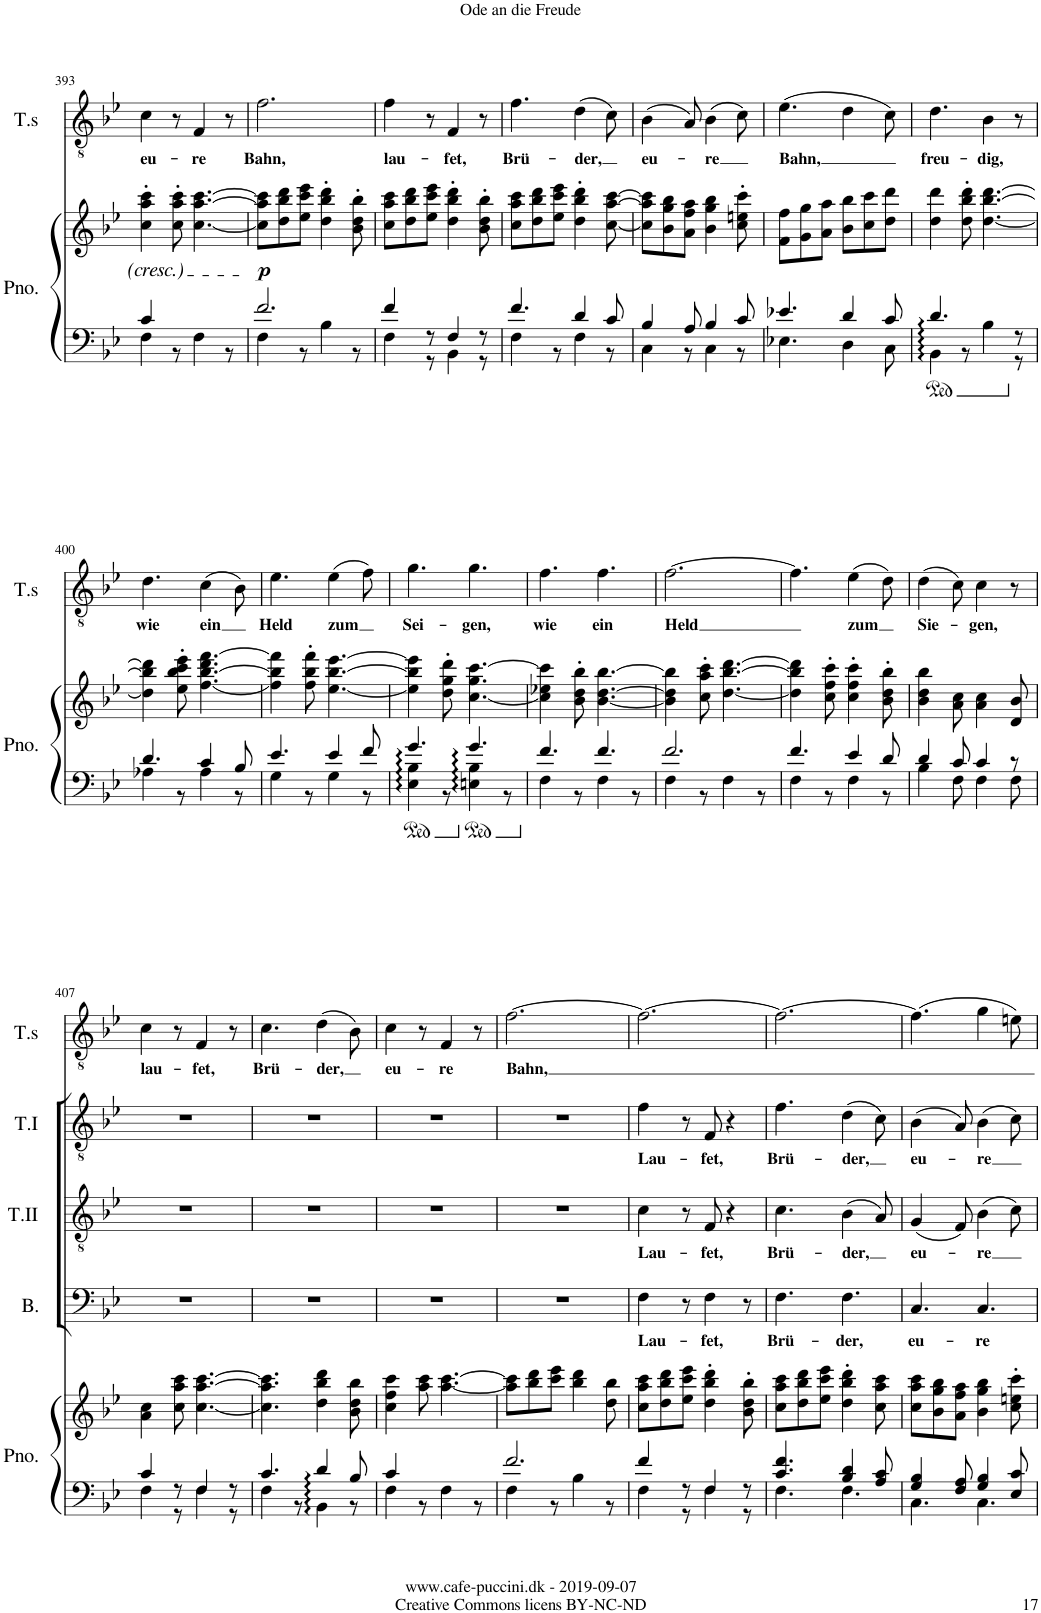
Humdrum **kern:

**kern	**kern	**dynam	**kern	**text	**kern	**text	**kern	**text	**kern	**text
*part5	*part5	*part5	*part4	*part4	*part3	*part3	*part2	*part2	*part1	*part1
*staff6	*staff5	*staff5/6	*staff4	*staff4	*staff3	*staff3	*staff2	*staff2	*staff1	*staff1
*I"Piano	*	*	*I"Bass	*	*I"Tenor II	*	*I"Tenor I	*	*I"Tenor solo	*
*I'Pno.	*	*	*I'B.	*	*I'T.II	*	*I'T.I	*	*I'T.s	*
!!LO:PB:g=z
*clefF4	*clefG2	*	*clefF4	*	*clefGv2	*	*clefGv2	*	*clefGv2	*
*k[b-e-]	*k[b-e-]	*	*k[b-e-]	*	*k[b-e-]	*	*k[b-e-]	*	*k[b-e-]	*
*M6/8	*M6/8	*	*M6/8	*	*M6/8	*	*M6/8	*	*M6/8	*
=393	=393	=393	=393	=393	=393	=393	=393	=393	=393	=393
*^	*	*	*	*	*	*	*	*	*	*
!	!	!	!	!	!	!	!	!	!	!	!LO:LY:b
4c/	4F\	4cc\' 4aa\' 4ccc\'	.	2.r	.	2.r	.	2.r	.	4c\	eu-
2ryy	8r	8cc\' 8aa\' 8ccc\'	.	.	.	.	.	.	.	8r	.
!	!	!	!	!	!	!	!	!	!	!	!LO:LY:b
.	4F\	[4.cc\ [4.aa\ [4.ccc\	.	.	.	.	.	.	.	4F/	-re
.	8r	.	.	.	.	.	.	.	.	8r	.
=394	=394	=394	=394	=394	=394	=394	=394	=394	=394	=394	=394
!	!	!	!LO:DY:b	!	!	!	!	!	!	!	!LO:LY:b
2.f/	4F\	8cc\] 8aa\] 8ccc\]L	p	2.r	.	2.r	.	2.r	.	2.f\	Bahn,
.	.	8dd\ 8bb-\ 8ddd\	.	.	.	.	.	.	.	.	.
.	8r	8ee-\ 8ccc\ 8eee-\J	.	.	.	.	.	.	.	.	.
.	4B-\	4dd\' 4bb-\' 4ddd\'	.	.	.	.	.	.	.	.	.
.	8r	8b-\' 8dd\' 8bb-\'	.	.	.	.	.	.	.	.	.
=395	=395	=395	=395	=395	=395	=395	=395	=395	=395	=395	=395
!	!	!	!	!	!	!	!	!	!	!	!LO:LY:b
4f/	4F\	8cc\ 8aa\ 8ccc\L	.	2.r	.	2.r	.	2.r	.	4f\	lau-
.	.	8dd\ 8bb-\ 8ddd\	.	.	.	.	.	.	.	.	.
8r	8r	8ee-\ 8ccc\ 8eee-\J	.	.	.	.	.	.	.	8r	.
!	!	!	!	!	!	!	!	!	!	!	!LO:LY:b
4F/	4BB-\	4dd\' 4bb-\' 4ddd\'	.	.	.	.	.	.	.	4F/	-fet,
8r	8r	8b-\' 8dd\' 8bb-\'	.	.	.	.	.	.	.	8r	.
=396	=396	=396	=396	=396	=396	=396	=396	=396	=396	=396	=396
!	!	!	!	!	!	!	!	!	!	!	!LO:LY:b
4.f/	4F\	8cc\ 8aa\ 8ccc\L	.	2.r	.	2.r	.	2.r	.	4.f\	Brü-
.	.	8dd\ 8bb-\ 8ddd\	.	.	.	.	.	.	.	.	.
.	8r	8ee-\ 8ccc\ 8eee-\J	.	.	.	.	.	.	.	.	.
!	!	!	!	!	!	!	!	!	!	!	!LO:LY:b
4d/	4F\	4dd\' 4bb-\' 4ddd\'	.	.	.	.	.	.	.	(4d\	-der,
8c/	8r	[8cc\ [8aa\ [8ccc\	.	.	.	.	.	.	.	8c\)	.
=397	=397	=397	=397	=397	=397	=397	=397	=397	=397	=397	=397
!	!	!	!	!	!	!	!	!	!	!	!LO:LY:b
4B-/	4C\	8cc\] 8aa\] 8ccc\]L	.	2.r	.	2.r	.	2.r	.	(4B-\	eu-
.	.	8b-\ 8gg\ 8bb-\	.	.	.	.	.	.	.	.	.
8A/	8r	8a\ 8ff\ 8aa\J	.	.	.	.	.	.	.	8A/)	.
!	!	!	!	!	!	!	!	!	!	!	!LO:LY:b
4B-/	4C\	4b-\ 4gg\ 4bb-\	.	.	.	.	.	.	.	(4B-\	-re
8c/	8r	8cc\' 8een\' 8ccc\'	.	.	.	.	.	.	.	8c\)	.
=398	=398	=398	=398	=398	=398	=398	=398	=398	=398	=398	=398
!	!	!	!	!	!	!	!	!	!	!	!LO:LY:b
4.e-X/	4.E-X\	8f\ 8ff\L	.	2.r	.	2.r	.	2.r	.	(4.e-\	Bahn,
.	.	8g\ 8gg\	.	.	.	.	.	.	.	.	.
.	.	8a\ 8aa\J	.	.	.	.	.	.	.	.	.
4d/	4D\	8b-\ 8bb-\L	.	.	.	.	.	.	.	4d\	.
.	.	8cc\ 8ccc\	.	.	.	.	.	.	.	.	.
8c/	8C\	8dd\ 8ddd\J	.	.	.	.	.	.	.	8c\)	.
=399	=399	=399	=399	=399	=399	=399	=399	=399	=399	=399	=399
!	!	!	!	!	!	!	!	!	!	!	!LO:LY:b
4.d/	4BB-\	4dd\ 4ddd\	.	2.r	.	2.r	.	2.r	.	4.d\	freu-
.	8r	8dd\' 8bb-\' 8ddd\'	.	.	.	.	.	.	.	.	.
!	!	!	!	!	!	!	!	!	!	!	!LO:LY:b
4B-\	4ryy	[4.dd\ [4.bb-\ [4.ddd\	.	.	.	.	.	.	.	4B-\	-dig,
8r	8r	.	.	.	.	.	.	.	.	8r	.
!!LO:LB:g=z
=400	=400	=400	=400	=400	=400	=400	=400	=400	=400	=400	=400
!	!	!	!	!	!	!	!	!	!	!	!LO:LY:b
4.d/	4A-X\	4dd\] 4bb-\] 4ddd\]	.	2.r	.	2.r	.	2.r	.	4.d\	wie
.	8r	8ee-\' 8bb-\' 8ccc\' 8eee-\'	.	.	.	.	.	.	.	.	.
!	!	!	!	!	!	!	!	!	!	!	!LO:LY:b
4c/	4A-\	[4.ff\ [4.bb-\ 4.ddd\ [4.fff\	.	.	.	.	.	.	.	(4c\	ein
8B-/	8r	.	.	.	.	.	.	.	.	8B-\)	.
=401	=401	=401	=401	=401	=401	=401	=401	=401	=401	=401	=401
!	!	!	!	!	!	!	!	!	!	!	!LO:LY:b
4.e-/	4G\	4ff\] 4bb-\] 4fff\]	.	2.r	.	2.r	.	2.r	.	4.e-\	Held
.	8r	8ff\' 8bb-\' 8fff\'	.	.	.	.	.	.	.	.	.
!	!	!	!	!	!	!	!	!	!	!	!LO:LY:b
4e-/	4G\	[4.ee-\ [4.bb-\ [4.eee-\	.	.	.	.	.	.	.	(4e-\	zum
8f/	8r	.	.	.	.	.	.	.	.	8f\)	.
=402	=402	=402	=402	=402	=402	=402	=402	=402	=402	=402	=402
!	!	!	!	!	!	!	!	!	!	!	!LO:LY:b
4.g/	4E-\ 4B-\	4ee-\] 4bb-\] 4eee-\]	.	2.r	.	2.r	.	2.r	.	4.g\	Sei-
.	8r	8dd\' 8gg\' 8ddd\'	.	.	.	.	.	.	.	.	.
!	!	!	!	!	!	!	!	!	!	!	!LO:LY:b
4.g/	4En\ 4B-\	[4.cc\ 4.gg\ [4.ccc\	.	.	.	.	.	.	.	4.g\	-gen,
.	8r	.	.	.	.	.	.	.	.	.	.
=403	=403	=403	=403	=403	=403	=403	=403	=403	=403	=403	=403
!	!	!	!	!	!	!	!	!	!	!	!LO:LY:b
4.f/	4F\	4cc\] 4ee-X\ 4ccc\]	.	2.r	.	2.r	.	2.r	.	4.f\	wie
.	8r	8b-\' 8dd\' 8bb-\'	.	.	.	.	.	.	.	.	.
!	!	!	!	!	!	!	!	!	!	!	!LO:LY:b
4.f/	4F\	[4.b-\ [4.dd\ [4.bb-\	.	.	.	.	.	.	.	4.f\	ein
.	8r	.	.	.	.	.	.	.	.	.	.
=404	=404	=404	=404	=404	=404	=404	=404	=404	=404	=404	=404
!	!	!	!	!	!	!	!	!	!	!	!LO:LY:b
2.f/	4F\	4b-\] 4dd\] 4bb-\]	.	2.r	.	2.r	.	2.r	.	[2.f\	Held
.	8r	8cc\' 8aa\' 8ccc\'	.	.	.	.	.	.	.	.	.
.	4F\	[4.dd\ [4.bb-\ [4.ddd\	.	.	.	.	.	.	.	.	.
.	8r	.	.	.	.	.	.	.	.	.	.
=405	=405	=405	=405	=405	=405	=405	=405	=405	=405	=405	=405
4.f/	4F\	4dd\] 4bb-\] 4ddd\]	.	2.r	.	2.r	.	2.r	.	4.f\]	.
.	8r	8cc\' 8ff\' 8ccc\'	.	.	.	.	.	.	.	.	.
!	!	!	!	!	!	!	!	!	!	!	!LO:LY:b
4e-/	4F\	4cc\' 4ff\' 4ccc\'	.	.	.	.	.	.	.	(4e-\	zum
8d/	8r	8b-\' 8dd\' 8bb-\'	.	.	.	.	.	.	.	8d\)	.
=406	=406	=406	=406	=406	=406	=406	=406	=406	=406	=406	=406
!	!	!	!	!	!	!	!	!	!	!	!LO:LY:b
4d/	4B-\	4b-\ 4dd\ 4bb-\	.	2.r	.	2.r	.	2.r	.	(4d\	Sie-
8c/	8F\	8a\ 8cc\	.	.	.	.	.	.	.	8c\)	.
!	!	!	!	!	!	!	!	!	!	!	!LO:LY:b
4c/	4F\	4a\ 4cc\	.	.	.	.	.	.	.	4c\	-gen,
8r	8F\	8d/ 8b-/	.	.	.	.	.	.	.	8r	.
!!LO:LB:g=z
=407	=407	=407	=407	=407	=407	=407	=407	=407	=407	=407	=407
!	!	!	!	!	!	!	!	!	!	!	!LO:LY:b
4c/	4F\	4a\ 4cc\	.	2.r	.	2.r	.	2.r	.	4c\	lau-
8r	8r	8cc\ 8aa\ 8ccc\	.	.	.	.	.	.	.	8r	.
!	!	!	!	!	!	!	!	!	!	!	!LO:LY:b
4F/	4F\	[4.cc\ [4.aa\ [4.ccc\	.	.	.	.	.	.	.	4F/	-fet,
8r	8r	.	.	.	.	.	.	.	.	8r	.
=408	=408	=408	=408	=408	=408	=408	=408	=408	=408	=408	=408
!	!	!	!	!	!	!	!	!	!	!	!LO:LY:b
4.c/	4F\	4.cc\] 4.aa\] 4.ccc\]	.	2.r	.	2.r	.	2.r	.	4.c\	Brü-
.	8r	.	.	.	.	.	.	.	.	.	.
!	!	!	!	!	!	!	!	!	!	!	!LO:LY:b
4d/	4BB-\	4dd\ 4bb-\ 4ddd\	.	.	.	.	.	.	.	(4d\	-der,
8B-/	8r	8b-\ 8dd\ 8bb-\	.	.	.	.	.	.	.	8B-\)	.
=409	=409	=409	=409	=409	=409	=409	=409	=409	=409	=409	=409
!	!	!	!	!	!	!	!	!	!	!	!LO:LY:b
4c/	4F\	4cc\ 4ff\ 4ccc\	.	2.r	.	2.r	.	2.r	.	4c\	eu-
2ryy	8r	8aa\ 8ccc\	.	.	.	.	.	.	.	8r	.
!	!	!	!	!	!	!	!	!	!	!	!LO:LY:b
.	4F\	[4.aa\ [4.ccc\	.	.	.	.	.	.	.	4F/	-re
.	8r	.	.	.	.	.	.	.	.	8r	.
=410	=410	=410	=410	=410	=410	=410	=410	=410	=410	=410	=410
!	!	!	!	!	!	!	!	!	!	!	!LO:LY:b
2.f/	4F\	8aa\] 8ccc\]L	.	2.r	.	2.r	.	2.r	.	[2.f\	Bahn,
.	.	8bb-\ 8ddd\	.	.	.	.	.	.	.	.	.
.	8r	8ccc\ 8eee-\J	.	.	.	.	.	.	.	.	.
.	4B-\	4bb-\ 4ddd\	.	.	.	.	.	.	.	.	.
.	8r	8dd\ 8bb-\	.	.	.	.	.	.	.	.	.
=411	=411	=411	=411	=411	=411	=411	=411	=411	=411	=411	=411
!	!	!	!	!	!LO:LY:b	!	!LO:LY:b	!	!LO:LY:b	!	!
4f/	4F\	8cc\ 8aa\ 8ccc\L	.	4F\	Lau-	4c\	Lau-	4f\	Lau-	2.f\_	.
.	.	8dd\ 8bb-\ 8ddd\	.	.	.	.	.	.	.	.	.
8r	8r	8ee-\ 8ccc\ 8eee-\J	.	8r	.	8r	.	8r	.	.	.
!	!	!	!	!	!LO:LY:b	!	!LO:LY:b	!	!LO:LY:b	!	!
4F/	4F\	4dd\' 4bb-\' 4ddd\'	.	4F\	-fet,	8F/	-fet,	8F/	-fet,	.	.
.	.	.	.	.	.	4r	.	4r	.	.	.
8r	8r	8b-\' 8dd\' 8bb-\'	.	8r	.	.	.	.	.	.	.
=412	=412	=412	=412	=412	=412	=412	=412	=412	=412	=412	=412
!	!	!	!	!	!LO:LY:b	!	!LO:LY:b	!	!LO:LY:b	!	!
4.c/ 4.f/	4.F\	8cc\ 8aa\ 8ccc\L	.	4.F\	Brü-	4.c\	Brü-	4.f\	Brü-	2.f\_	.
.	.	8dd\ 8bb-\ 8ddd\	.	.	.	.	.	.	.	.	.
.	.	8ee-\ 8ccc\ 8eee-\J	.	.	.	.	.	.	.	.	.
!	!	!	!	!	!LO:LY:b	!	!LO:LY:b	!	!LO:LY:b	!	!
4B-/ 4d/	4.F\	4dd\' 4bb-\' 4ddd\'	.	4.F\	-der,	(4B-\	-der,	(4d\	-der,	.	.
8A/ 8c/	.	8cc\ 8aa\ 8ccc\	.	.	.	8A/)	.	8c\)	.	.	.
=413	=413	=413	=413	=413	=413	=413	=413	=413	=413	=413	=413
!	!	!	!	!	!LO:LY:b	!	!LO:LY:b	!	!LO:LY:b	!	!
4G/ 4B-/	4.C\	8cc\ 8aa\ 8ccc\L	.	4.C/	eu-	(4G/	eu-	(4B-\	eu-	(4.f\]	.
.	.	8b-\ 8gg\ 8bb-\	.	.	.	.	.	.	.	.	.
8F/ 8A/	.	8a\ 8ff\ 8aa\J	.	.	.	8F/)	.	8A/)	.	.	.
!	!	!	!	!	!LO:LY:b	!	!LO:LY:b	!	!LO:LY:b	!	!
4G/ 4B-/	4.C\	4b-\ 4gg\ 4bb-\	.	4.C/	-re	(4B-\	-re	(4B-\	-re	4g\	.
8E-/ 8c/	.	8cc\' 8een\' 8ccc\'	.	.	.	8c\)	.	8c\)	.	8en\)	.
*v	*v	*	*	*	*	*	*	*	*	*	*
=	=	=	=	=	=	=	=	=	=	=
*-	*-	*-	*-	*-	*-	*-	*-	*-	*-	*-
